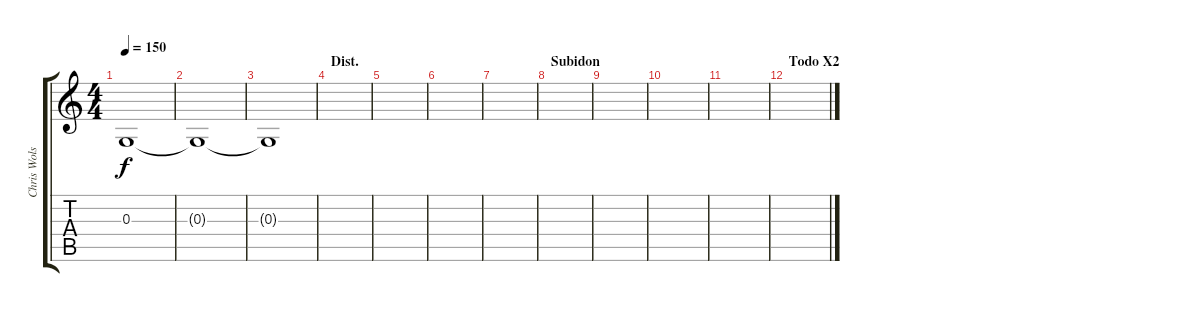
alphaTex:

\track ("Chris Wolstenholme" "Chris Wols") {instrument voiceoohs}
\staff {score tabs}
\tuning (E4 B3 G3 D3 A2 E2) {hide}
\ts (4 4)
\tempo 150
\clef g2
\ks c
0.3.1{dy f} |
0.3{t}.1 |
0.3{t}.1 |
\section ("" "Dist.")
|
|
|
|
\section ("" "Subidon")
|
|
|
|
\section ("" "Todo X2")
